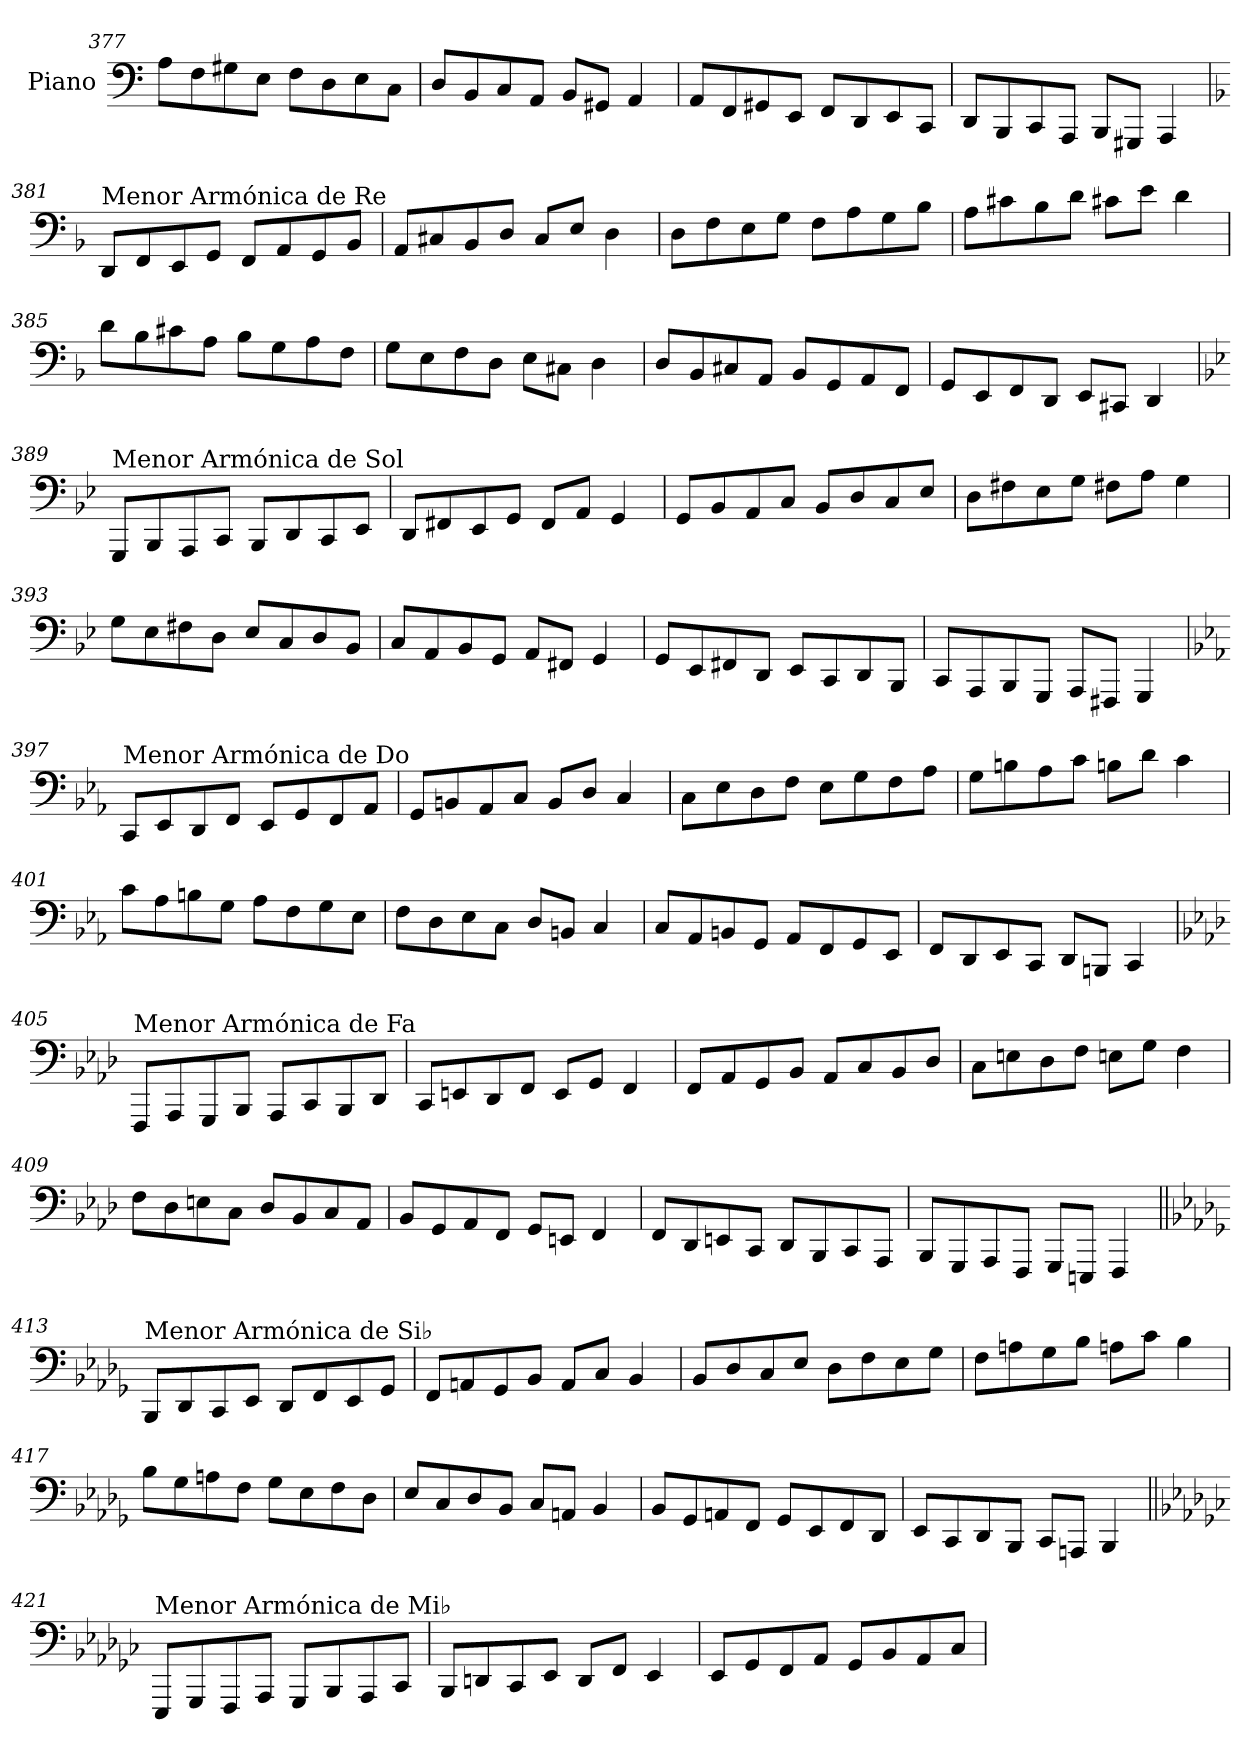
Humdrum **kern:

**kern
*part1
*staff1
*I"Piano
*I'Pno.
!!LO:LB:g=z
*clefF4
*k[]
=377
8A\L
8F\
8G#X\
8E\J
8F\L
8D\
8E\
8C\J
=378
8D/L
8BB/
8C/
8AA/J
8BB/L
8GG#X/J
4AA/
=379
8AA/L
8FF/
8GG#X/
8EE/J
8FF/L
8DD/
8EE/
8CC/J
=380
8DD/L
8BBB/
8CC/
8AAA/J
8BBB/L
8GGG#X/J
4AAA/
!!LO:LB:g=z
=381
*k[b-]
!LO:TX:a:t=Menor Armónica de Re
8DD/L
8FF/
8EE/
8GG/J
8FF/L
8AA/
8GG/
8BB-/J
=382
8AA/L
8C#X/
8BB-/
8D/J
8C#/L
8E/J
4D\
=383
8D\L
8F\
8E\
8G\J
8F\L
8A\
8G\
8B-\J
=384
8A\L
8c#X\
8B-\
8d\J
8c#X\L
8e\J
4d\
!!LO:LB:g=z
=385
8d\L
8B-\
8c#X\
8A\J
8B-\L
8G\
8A\
8F\J
=386
8G\L
8E\
8F\
8D\J
8E\L
8C#X\J
4D\
=387
8D/L
8BB-/
8C#X/
8AA/J
8BB-/L
8GG/
8AA/
8FF/J
=388
8GG/L
8EE/
8FF/
8DD/J
8EE/L
8CC#X/J
4DD/
!!LO:LB:g=z
=389
*k[b-e-]
!LO:TX:a:t=Menor Armónica de Sol
8GGG/L
8BBB-/
8AAA/
8CC/J
8BBB-/L
8DD/
8CC/
8EE-/J
=390
8DD/L
8FF#X/
8EE-/
8GG/J
8FF#/L
8AA/J
4GG/
=391
8GG/L
8BB-/
8AA/
8C/J
8BB-/L
8D/
8C/
8E-/J
=392
8D\L
8F#X\
8E-\
8G\J
8F#X\L
8A\J
4G\
!!LO:LB:g=z
=393
8G\L
8E-\
8F#X\
8D\J
8E-/L
8C/
8D/
8BB-/J
=394
8C/L
8AA/
8BB-/
8GG/J
8AA/L
8FF#X/J
4GG/
=395
8GG/L
8EE-/
8FF#X/
8DD/J
8EE-/L
8CC/
8DD/
8BBB-/J
=396
8CC/L
8AAA/
8BBB-/
8GGG/J
8AAA/L
8FFF#X/J
4GGG/
!!LO:LB:g=z
=397
*k[b-e-a-]
!LO:TX:a:t=Menor Armónica de Do
8CC/L
8EE-/
8DD/
8FF/J
8EE-/L
8GG/
8FF/
8AA-/J
=398
8GG/L
8BBn/
8AA-/
8C/J
8BB/L
8D/J
4C/
=399
8C\L
8E-\
8D\
8F\J
8E-\L
8G\
8F\
8A-\J
=400
8G\L
8Bn\
8A-\
8c\J
8Bn\L
8d\J
4c\
!!LO:LB:g=z
=401
8c\L
8A-\
8Bn\
8G\J
8A-\L
8F\
8G\
8E-\J
=402
8F\L
8D\
8E-\
8C\J
8D/L
8BBn/J
4C/
=403
8C/L
8AA-/
8BBn/
8GG/J
8AA-/L
8FF/
8GG/
8EE-/J
=404
8FF/L
8DD/
8EE-/
8CC/J
8DD/L
8BBBn/J
4CC/
!!LO:PB:g=z
=405
*k[b-e-a-d-]
!LO:TX:a:t=Menor Armónica de Fa
8FFF/L
8AAA-/
8GGG/
8BBB-/J
8AAA-/L
8CC/
8BBB-/
8DD-/J
=406
8CC/L
8EEn/
8DD-/
8FF/J
8EE/L
8GG/J
4FF/
=407
8FF/L
8AA-/
8GG/
8BB-/J
8AA-/L
8C/
8BB-/
8D-/J
=408
8C\L
8En\
8D-\
8F\J
8En\L
8G\J
4F\
!!LO:LB:g=z
=409
8F\L
8D-\
8En\
8C\J
8D-/L
8BB-/
8C/
8AA-/J
=410
8BB-/L
8GG/
8AA-/
8FF/J
8GG/L
8EEn/J
4FF/
=411
8FF/L
8DD-/
8EEn/
8CC/J
8DD-/L
8BBB-/
8CC/
8AAA-/J
=412
8BBB-/L
8GGG/
8AAA-/
8FFF/J
8GGG/L
8EEEn/J
4FFF/
!!LO:LB:g=z
=413||
*k[b-e-a-d-g-]
!LO:TX:a:t=Menor Armónica de Si♭
8BBB-/L
8DD-/
8CC/
8EE-/J
8DD-/L
8FF/
8EE-/
8GG-/J
=414
8FF/L
8AAn/
8GG-/
8BB-/J
8AA/L
8C/J
4BB-/
=415
8BB-/L
8D-/
8C/
8E-/J
8D-\L
8F\
8E-\
8G-\J
=416
8F\L
8An\
8G-\
8B-\J
8An\L
8c\J
4B-\
!!LO:LB:g=z
=417
8B-\L
8G-\
8An\
8F\J
8G-\L
8E-\
8F\
8D-\J
=418
8E-/L
8C/
8D-/
8BB-/J
8C/L
8AAn/J
4BB-/
=419
8BB-/L
8GG-/
8AAn/
8FF/J
8GG-/L
8EE-/
8FF/
8DD-/J
=420
8EE-/L
8CC/
8DD-/
8BBB-/J
8CC/L
8AAAn/J
4BBB-/
!!LO:LB:g=z
=421||
*k[b-e-a-d-g-c-]
!LO:TX:a:t=Menor Armónica de Mi♭
8EEE-/L
8GGG-/
8FFF/
8AAA-/J
8GGG-/L
8BBB-/
8AAA-/
8CC-/J
=422
8BBB-/L
8DDn/
8CC-/
8EE-/J
8DD/L
8FF/J
4EE-/
=423
8EE-/L
8GG-/
8FF/
8AA-/J
8GG-/L
8BB-/
8AA-/
8C-/J
=
*-
